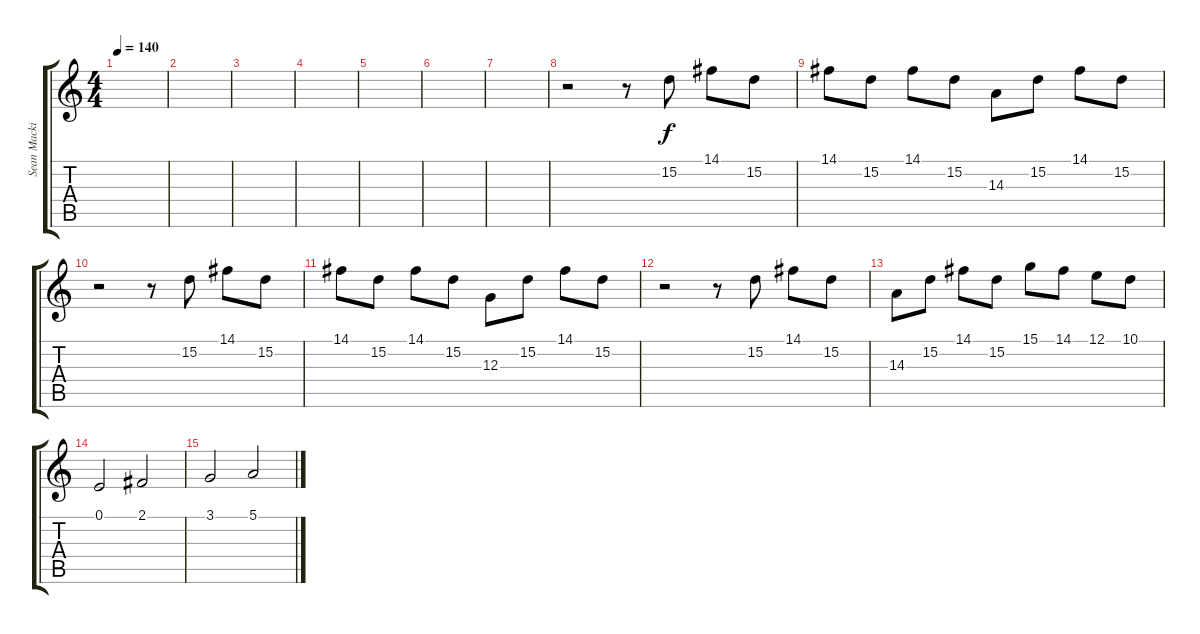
\track ("Sean Mackin Violin" "Sean Macki") {instrument violin}
\staff {score tabs}
\tuning (E4 B3 G3 D3 A2 E2) {hide}
\ts (4 4)
\tempo 140
\clef g2
\ks c
|
|
|
|
|
|
|
r.2{volume 13} r.8 15.2.8 14.1.8 15.2.8 |
14.1.8 15.2.8 14.1.8 15.2.8 14.3.8 15.2.8 14.1.8 15.2.8 |
r.2 r.8 15.2.8 14.1.8 15.2.8 |
14.1.8 15.2.8 14.1.8 15.2.8 12.3.8 15.2.8 14.1.8 15.2.8 |
r.2 r.8 15.2.8 14.1.8 15.2.8 |
14.3.8 15.2.8 14.1.8 15.2.8 15.1.8 14.1.8 12.1.8 10.1.8 |
0.1.2 2.1.2 |
3.1.2 5.1.2
